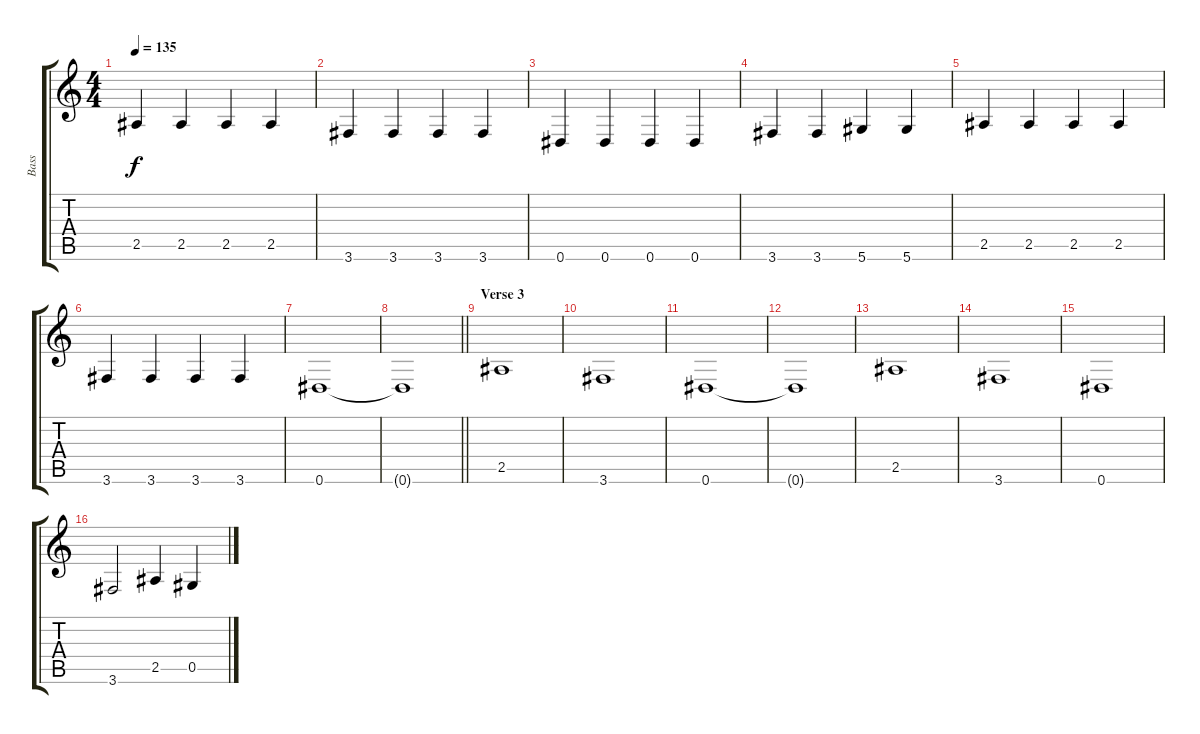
\track ("Bass" "Bass") {instrument electricbasspick}
\staff {score tabs}
\tuning (Eb4 Bb3 Gb3 Db3 Ab2 Eb2) {hide}
\ts (4 4)
\tempo 135
\clef g2
\ks c
2.5.4{dy f} 2.5.4 2.5.4 2.5.4 |
3.6.4 3.6.4 3.6.4 3.6.4 |
0.6.4 0.6.4 0.6.4 0.6.4 |
3.6.4 3.6.4 5.6.4 5.6.4 |
2.5.4 2.5.4 2.5.4 2.5.4 |
3.6.4 3.6.4 3.6.4 3.6.4 |
0.6.1 |
\barLineRight lightlight
0.6{t}.1 |
\section ("" "Verse 3")
2.5.1 |
3.6.1 |
0.6.1 |
0.6{t}.1 |
2.5.1 |
3.6.1 |
0.6.1 |
3.6.2 2.5.4 0.5.4
